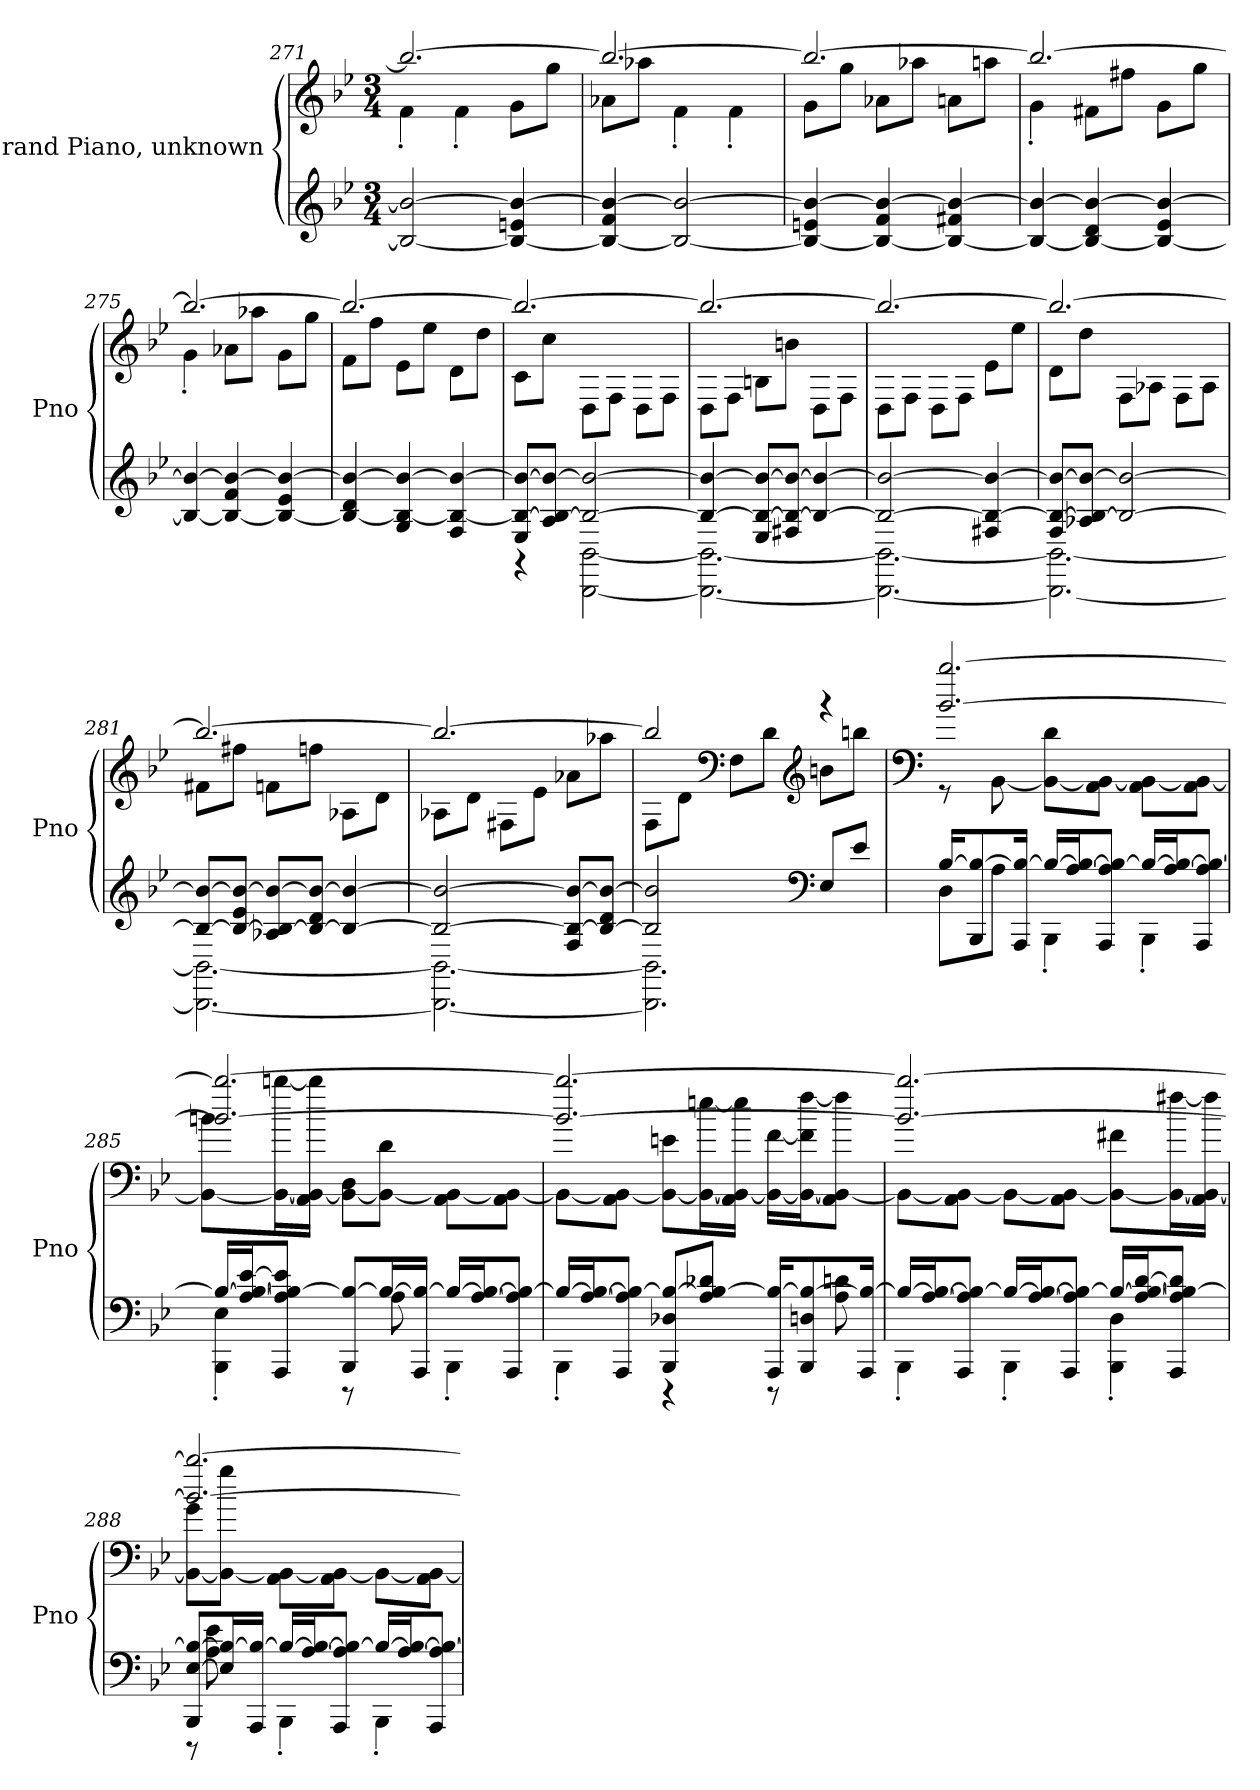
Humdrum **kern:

**kern	**kern
*part1	*part1
*staff2	*staff1
*I"Grand Piano, unknown	*
*I'Pno	*
*clefG2	*clefG2
*k[b-e-]	*k[b-e-]
*M3/4	*M3/4
=271	=271
*	*^
2B-/_ 2b-/_	2.bb-/_	4f'\
.	.	4f'\
4B-/_ 4en/ 4b-/_	.	8g\L
.	.	8gg\J
=272	=272	=272
4B-/_ 4f/ 4b-/_	2.bb-/_	8a-X\L
.	.	8aa-X\J
2B-/_ 2b-/_	.	4f'\
.	.	4f'\
=273	=273	=273
4B-/_ 4en/ 4b-/_	2.bb-/_	8g\L
.	.	8gg\J
4B-/_ 4f/ 4b-/_	.	8a-X\L
.	.	8aa-X\J
4B-/_ 4f#X/ 4b-/_	.	8an\L
.	.	8aan\J
=274	=274	=274
4B-/_ 4b-/_	2.bb-/_	4g'\
4B-/_ 4d/ 4b-/_	.	8f#X\L
.	.	8ff#X\J
4B-/_ 4e-/ 4b-/_	.	8g\L
.	.	8gg\J
!!LO:LB:g=z	!!
=275	=275	=275
4B-/_ 4b-/_	2.bb-/_	4g'\
4B-/_ 4f/ 4b-/_	.	8a-X\L
.	.	8aa-X\J
4B-/_ 4e-/ 4b-/_	.	8g\L
.	.	8gg\J
=276	=276	=276
4B-/_ 4d/ 4b-/_	2.bb-/_	8f\L
.	.	8ff\J
4G/ 4B-/_ 4b-/_	.	8e-\L
.	.	8ee-\J
4F/ 4B-/_ 4b-/_	.	8d\L
.	.	8dd\J
=277	=277	=277
*^	*	*
8E-/ 8B-/_ 8b-/_L	4r	2.bb-/_	8c\L
8A/ 8B-/_ 8b-/_J	.	.	8cc\J
2B-/_ 2b-/_	[2BBB-\ [2BB-\	.	8D\L
.	.	.	8F\J
.	.	.	8D\L
.	.	.	8F\J
=278	=278	=278	=278
4B-/_ 4b-/_	2.BBB-\_ 2.BB-\_	2.bb-/_	8D\L
.	.	.	8F\J
8E-/ 8B-/_ 8b-/_L	.	.	8Bn\L
8F#X/ 8B-/_ 8b-/_J	.	.	8bn\J
4B-/_ 4b-/_	.	.	8D\L
.	.	.	8F\J
=279	=279	=279	=279
2B-/_ 2b-/_	2.BBB-\_ 2.BB-\_	2.bb-/_	8D\L
.	.	.	8F\J
.	.	.	8D\L
.	.	.	8F\J
4F#X/ 4B-/_ 4b-/_	.	.	8e-\L
.	.	.	8ee-\J
!!LO:LB:g=z	!!
=280	=280	=280	=280
8F/ 8B-/_ 8b-/_L	2.BBB-\_ 2.BB-\_	2.bb-/_	8d\L
8A-X/ 8B-/_ 8b-/_J	.	.	8dd\J
2B-/_ 2b-/_	.	.	8F\L
.	.	.	8A-X\J
.	.	.	8F\L
.	.	.	8A-\J
=281	=281	=281	=281
8B-/_ 8b-/_L	2.BBB-\_ 2.BB-\_	2.bb-/_	8f#X\L
8B-/_ 8e-/ 8b-/_J	.	.	8ff#X\J
8A-X/ 8B-/_ 8b-/_L	.	.	8fn\L
8B-/_ 8d/ 8b-/_J	.	.	8ffn\J
4B-/_ 4b-/_	.	.	8A-X\L
.	.	.	8d\J
=282	=282	=282	=282
2B-/_ 2b-/_	2.BBB-\_ 2.BB-\_	2.bb-/_	8A-X\L
.	.	.	8d\J
.	.	.	8F#X\L
.	.	.	8e-\J
8F/ 8B-/_ 8b-/_L	.	.	8a-X\L
8B-/_ 8d/ 8b-/_J	.	.	8aa-X\J
=283	=283	=283	=283
2B-/] 2b-/]	2.BBB-\] 2.BB-\]	2bb-/]	8F\L
.	.	.	8d\J
*	*	*clefF4	*
.	.	.	8F\L
.	.	.	8d\J
*clefF4	*	*clefG2	*
8E-/L	.	4r	8bn\L
8e-/J	.	.	8bbn\J
!!LO:PB:g=z	!!
=284	=284	=284	=284
*	*	*clefF4	*
[16B-/KL	8D\L	[2.b-/ [2.bb-/	8r
8BBB-/ 8B-/_	.	.	.
.	8A\J	.	[8BB-\
16AAA/ 16B-/_Jk	.	.	.
16B-/LL_	4BBB-'\	.	8BB-\_ 8d\L
[16A/ 16B-/_J	.	.	.
8AAA/ 8A/] 8B-/_J	.	.	8AA\ 8BB-\_J
16B-/LL_	4BBB-'\	.	8AA\ 8BB-\_L
[16A/ 16B-/_J	.	.	.
8AAA/ 8A/] 8B-/_J	.	.	8AA\ 8BB-\_J
=285	=285	=285	=285
16B-/LL_	4BBB-\' 4E-\'	2.b-/_ 2.bb-/_	8BB-\_ 8bn\L
[16A/ 16B-/_ [16e-/J	.	.	.
8AAA/ 8A/] 8B-/_ 8e-/]J	.	.	16BB-\_ [16bbn\L
.	.	.	16AA\ 16BB-\_ 16bb\]JJ
8BBB-/ 8B-/_L	8r	.	8BB-\_ 8D\L
16B-/L_	8A\	.	8BB-\_ 8d\J
16AAA/ 16B-/_JJ	.	.	.
16B-/LL_	4BBB-'\	.	8AA\ 8BB-\_L
[16A/ 16B-/_J	.	.	.
8AAA/ 8A/] 8B-/_J	.	.	8AA\ 8BB-\_J
!!LO:LB:g=z	!!
=286	=286	=286	=286
16B-/LL_	4BBB-'\	2.b-/_ 2.bb-/_	8BB-\L_
[16A/ 16B-/_J	.	.	.
8AAA/ 8A/] 8B-/_J	.	.	8AA\ 8BB-\_J
8BBB-/ 8D-X/ 8B-/_L	4r	.	8BB-\_ 8en\L
8A/ 8B-/_ 8d-X/J	.	.	16BB-\_ [16een\L
.	.	.	16AA\ 16BB-\_ 16ee\]JJ
16AAA/ 16B-/_KL	8r	.	16BB-\_ [16f\LL
8BBB-/ 8Dn/ 8B-/_	.	.	16BB-\_ 16f\] [16ff\J
.	8A\ 8dn\	.	8AA\ 8BB-\_ 8ff\]J
16AAA/ 16B-/_Jk	.	.	.
=287	=287	=287	=287
16B-/LL_	4BBB-'\	2.b-/_ 2.bb-/_	8BB-\L_
[16A/ 16B-/_J	.	.	.
8AAA/ 8A/] 8B-/_J	.	.	8AA\ 8BB-\_J
16B-/LL_	4BBB-'\	.	8BB-\L_
[16A/ 16B-/_J	.	.	.
8AAA/ 8A/] 8B-/_J	.	.	8AA\ 8BB-\_J
16B-/LL_	4BBB-\' 4D\'	.	8BB-\_ 8f#X\L
[16A/ 16B-/_ [16d/J	.	.	.
8AAA/ 8A/] 8B-/_ 8d/]J	.	.	16BB-\_ [16ff#X\L
.	.	.	16AA\ 16BB-\_ 16ff#\]JJ
!!LO:LB:g=z	!!
=288	=288	=288	=288
8BBB-/ [8E-/ 8B-/_L	8r	2.b-/_ 2.bb-/_	8BB-\_ 8g\L
16E-/] 16B-/_L	8A\ 8e-\	.	8BB-\_ 8gg\J
16AAA/ 16B-/_JJ	.	.	.
16B-/LL_	4BBB-'\	.	8AA\ 8BB-\_L
[16A/ 16B-/_J	.	.	.
8AAA/ 8A/] 8B-/_J	.	.	8AA\ 8BB-\_J
16B-/LL_	4BBB-'\	.	8BB-\L_
[16A/ 16B-/_J	.	.	.
8AAA/ 8A/] 8B-/_J	.	.	8AA\ 8BB-\_J
*v	*v	*	*
*	*v	*v
=	=
*-	*-
